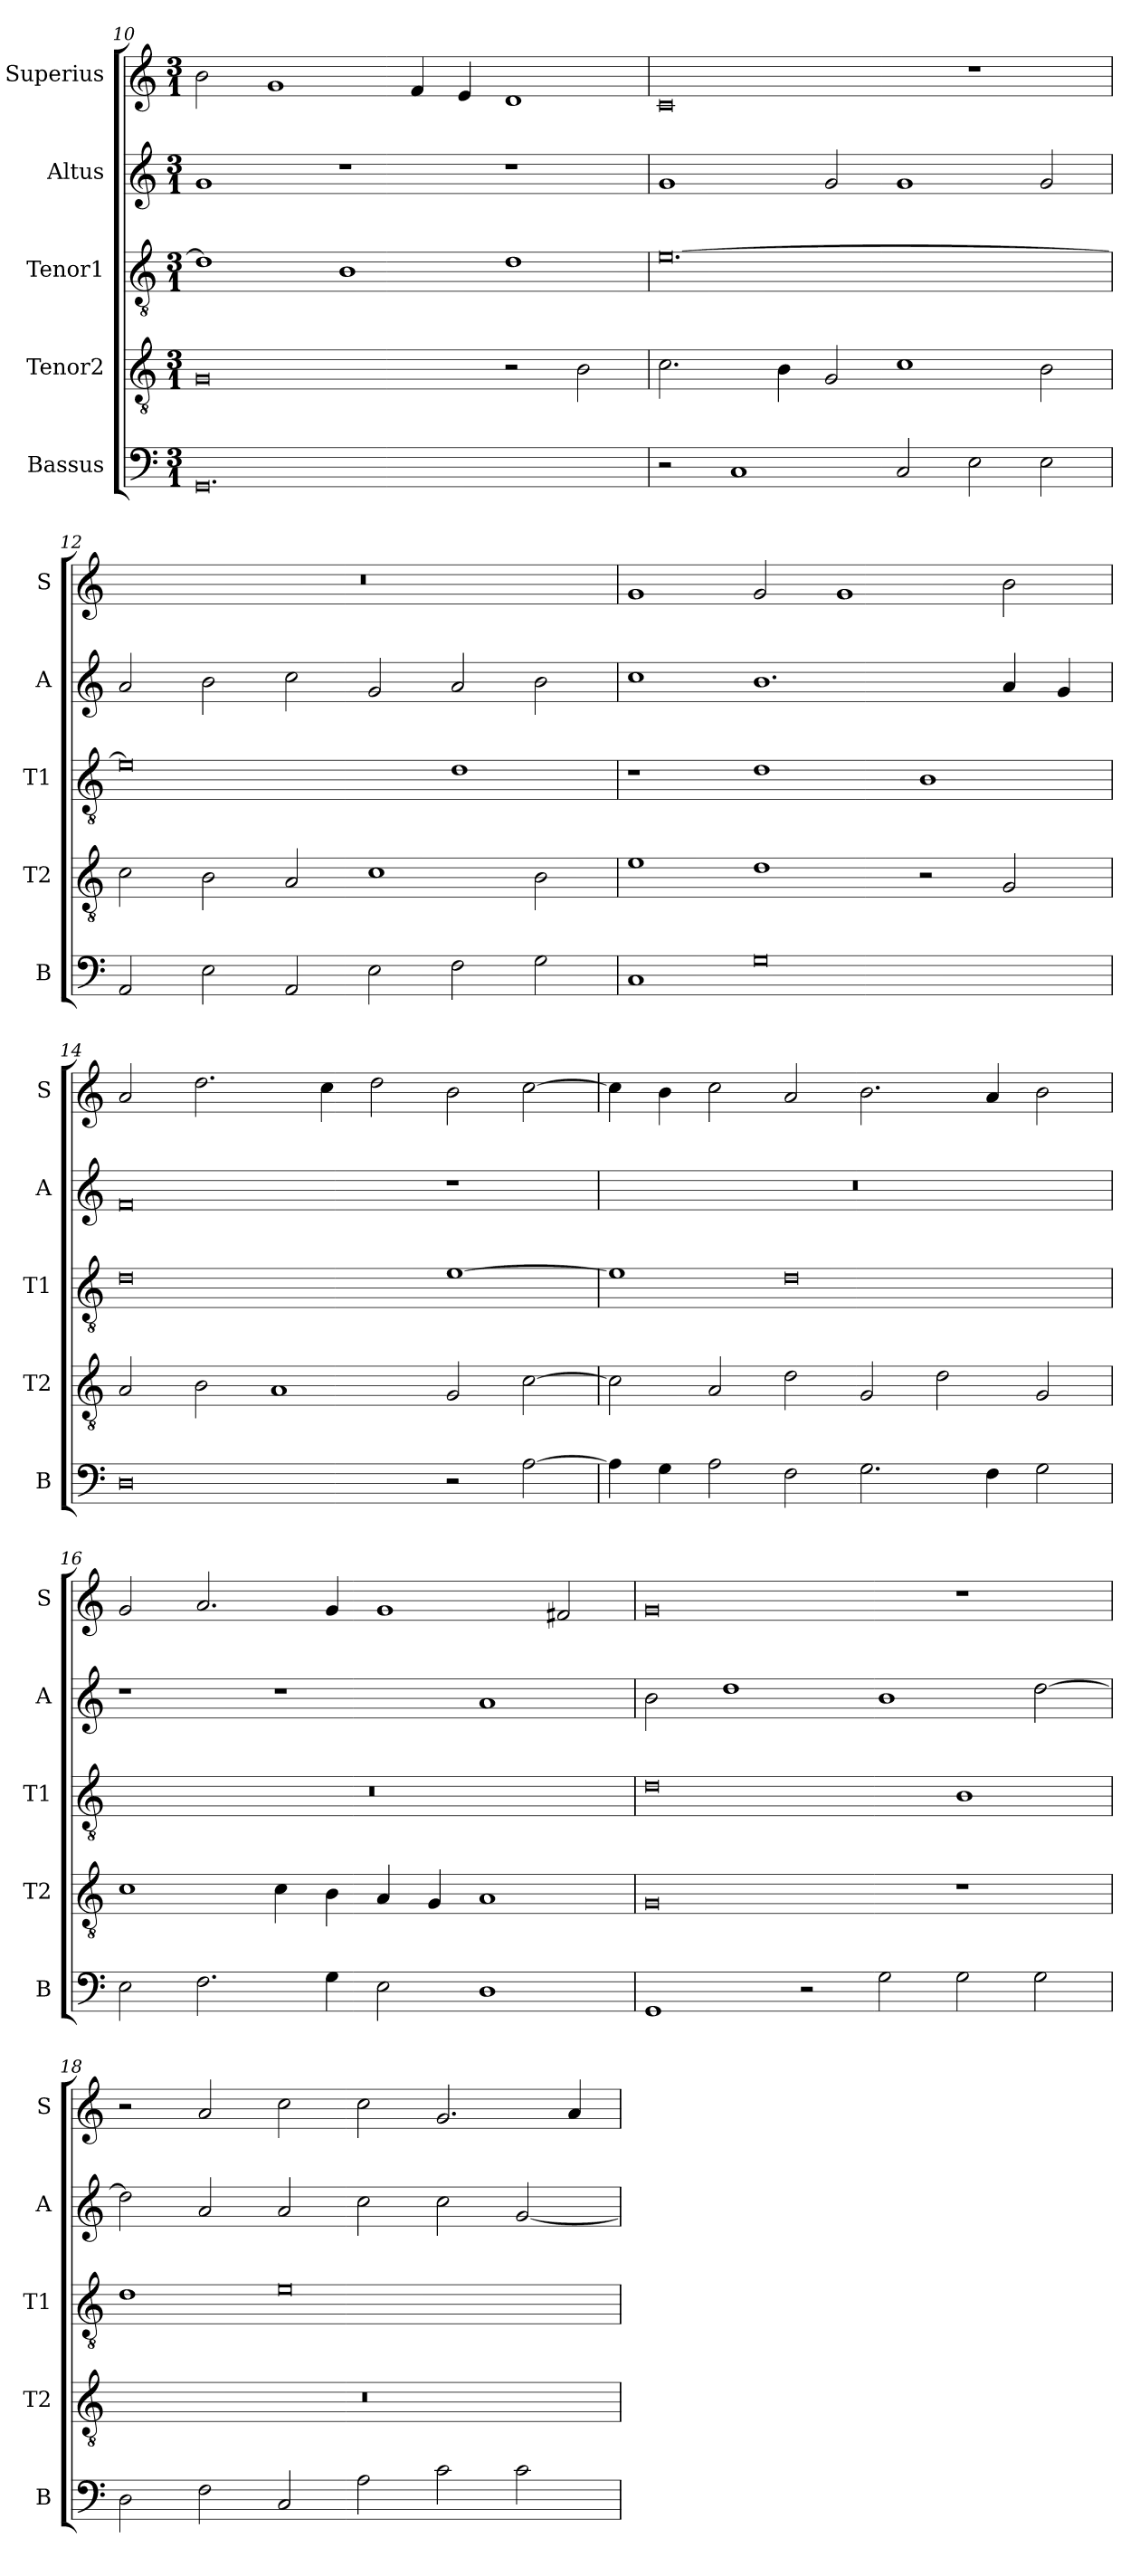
**kern	**kern	**kern	**kern	**kern
*part5	*part4	*part3	*part2	*part1
*staff5	*staff4	*staff3	*staff2	*staff1
*I"Bassus	*I"Tenor2	*I"Tenor1	*I"Altus	*I"Superius
*I'B	*I'T2	*I'T1	*I'A	*I'S
*clefF4	*clefGv2	*clefGv2	*clefG2	*clefG2
*k[]	*k[]	*k[]	*k[]	*k[]
*M3/1	*M3/1	*M3/1	*M3/1	*M3/1
=10	=10	=10	=10	=10
0.GG	0G	1d]	1g	2b\
.	.	.	.	1g
.	.	1B	1r	.
.	.	.	.	4f/
.	.	.	.	4e/
.	2r	1d	1r	1d
.	2B\	.	.	.
=11	=11	=11	=11	=11
2r	2.c\	[0.e	1g	0c
1C	.	.	.	.
.	4B\	.	.	.
.	2G/	.	2g/	.
2C/	1c	.	1g	.
2E\	.	.	.	1r
2E\	2B\	.	2g/	.
=12	=12	=12	=12	=12
2AA/	2c\	0e]	2a/	0.r
2E\	2B\	.	2b\	.
2AA/	2A/	.	2cc\	.
2E\	1c	.	2g/	.
2F\	.	1d	2a/	.
2G\	2B\	.	2b\	.
=13	=13	=13	=13	=13
1C	1e	1r	1cc	1g
0G	1d	1d	1.b	2g/
.	.	.	.	1g
.	2r	1B	.	.
.	2G/	.	4a/	2b\
.	.	.	4g/	.
=14	=14	=14	=14	=14
0D	2A/	0d	0f	2a/
.	2B\	.	.	2.dd\
.	1A	.	.	.
.	.	.	.	4cc\
.	.	.	.	2dd\
2r	2G/	[1e	1r	2b\
[2A\	[2c\	.	.	[2cc\
=15	=15	=15	=15	=15
4A\]	2c\]	1e]	0.r	4cc\]
4G\	.	.	.	4b\
2A\	2A/	.	.	2cc\
2F\	2d\	0d	.	2a/
2.G\	2G/	.	.	2.b\
.	2d\	.	.	.
4F\	.	.	.	4a/
2G\	2G/	.	.	2b\
=16	=16	=16	=16	=16
2E\	1c	0.r	1r	2g/
2.F\	.	.	.	2.a/
.	4c\	.	1r	.
4G\	4B\	.	.	4g/
2E\	4A/	.	.	1g
.	4G/	.	.	.
1D	1A	.	1a	.
.	.	.	.	2f#X/
=17	=17	=17	=17	=17
1GG	0G	0d	2b\	0g
.	.	.	1dd	.
2r	.	.	.	.
2G\	.	.	1b	.
2G\	1r	1B	.	1r
2G\	.	.	[2dd\	.
=18	=18	=18	=18	=18
2D\	0.r	1d	2dd\]	2r
2F\	.	.	2a/	2a/
2C/	.	0e	2a/	2cc\
2A\	.	.	2cc\	2cc\
2c\	.	.	2cc\	2.g/
2c\	.	.	[2g/	.
.	.	.	.	4a/
=	=	=	=	=
*-	*-	*-	*-	*-
